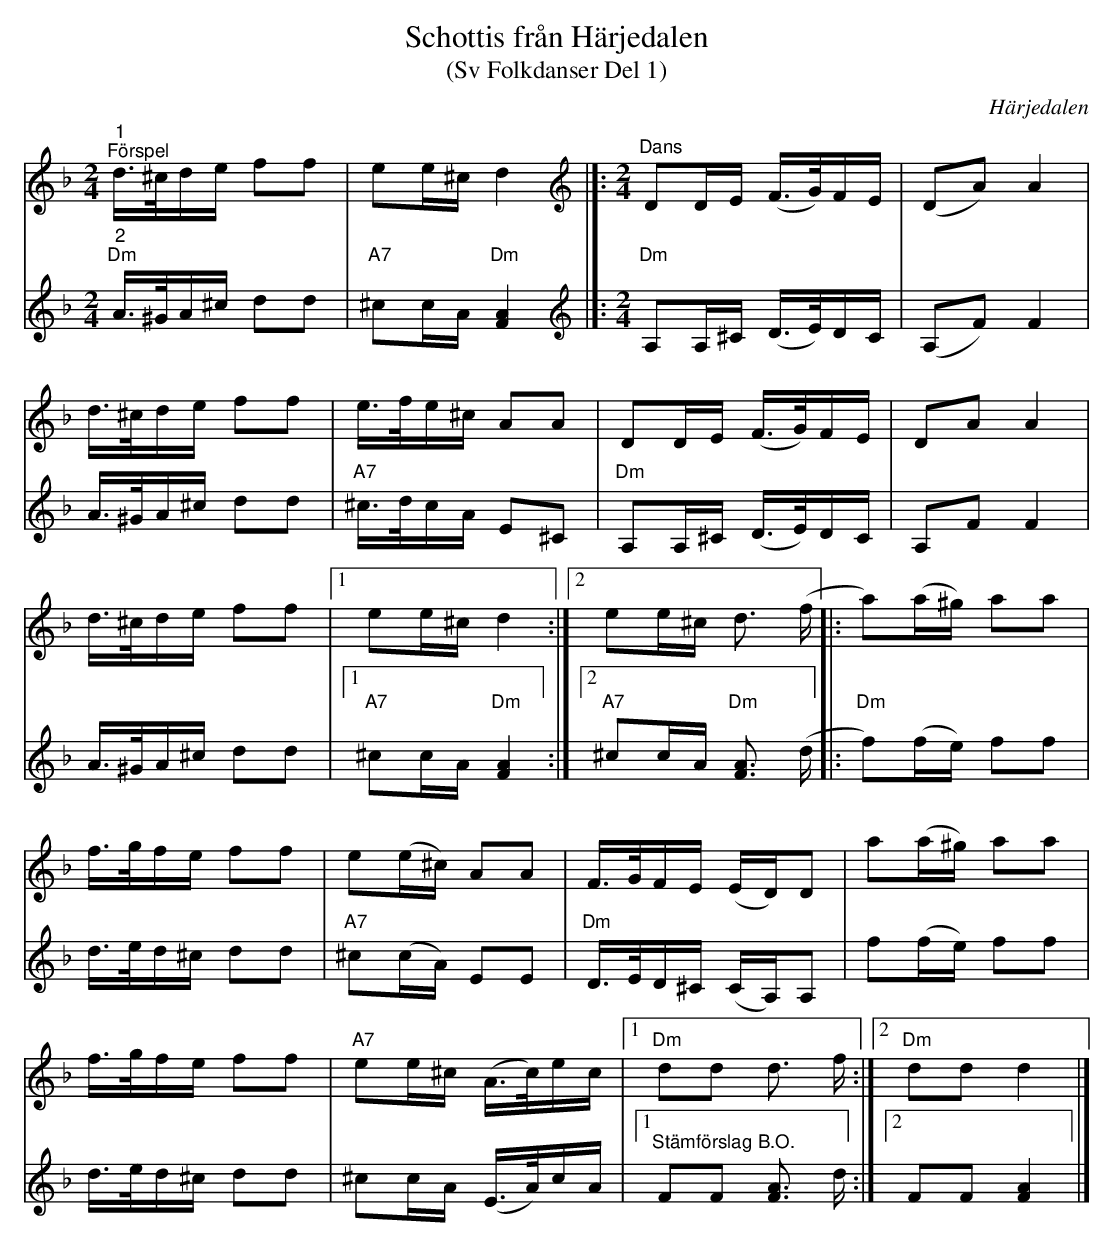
X:1
T:Schottis från Härjedalen
T:(Sv Folkdanser Del 1)
O:Härjedalen
L:1/16
M:2/4
K:Dm
V:1
"^1""^Förspel" d>^cde f2f2 | e2e^c d4 |]:[K:F][M:2/4][K:treble]"^Dans" D2DE (F>G)FE | (D2A2) A4 |
d>^cde f2f2 | e>fe^c A2A2 | D2DE (F>G)FE | D2A2 A4 |
d>^cde f2f2 |1 e2e^c d4 :|2 e2e^c d3 (f |: a2)(a^g) a2a2 |
f>gfe f2f2 | e2(e^c) A2A2 | F>GFE (ED)D2 | a2(a^g) a2a2 |
f>gfe f2f2 | "A7" e2e^c (A>c)ec |1"Dm" d2d2 d3 f :|2"Dm" d2d2 d4 |]
V:2
"^2""Dm" A>^GA^c d2d2 |"A7" ^c2cA"Dm" [FA]4 |]:[K:F][M:2/4][K:treble]"Dm" A,2A,^C (D>E)DC | (A,2F2) F4 |
A>^GA^c d2d2 |"A7" ^c>dcA E2^C2 |"Dm" A,2A,^C (D>E)DC | A,2F2 F4 |
A>^GA^c d2d2 |1 "A7" ^c2cA"Dm" [FA]4 :|2"A7" ^c2cA"Dm" [FA]3 (d |:"Dm" f2)(fe) f2f2 |
d>ed^c d2d2 | "A7" ^c2(cA) E2E2 |"Dm" D>ED^C (CA,)A,2 | f2(fe) f2f2 |
d>ed^c d2d2 | ^c2cA (E>A)cA |1 "^Stämförslag B.O." F2F2 [FA]3 d :|2 F2F2 [FA]4 |]
